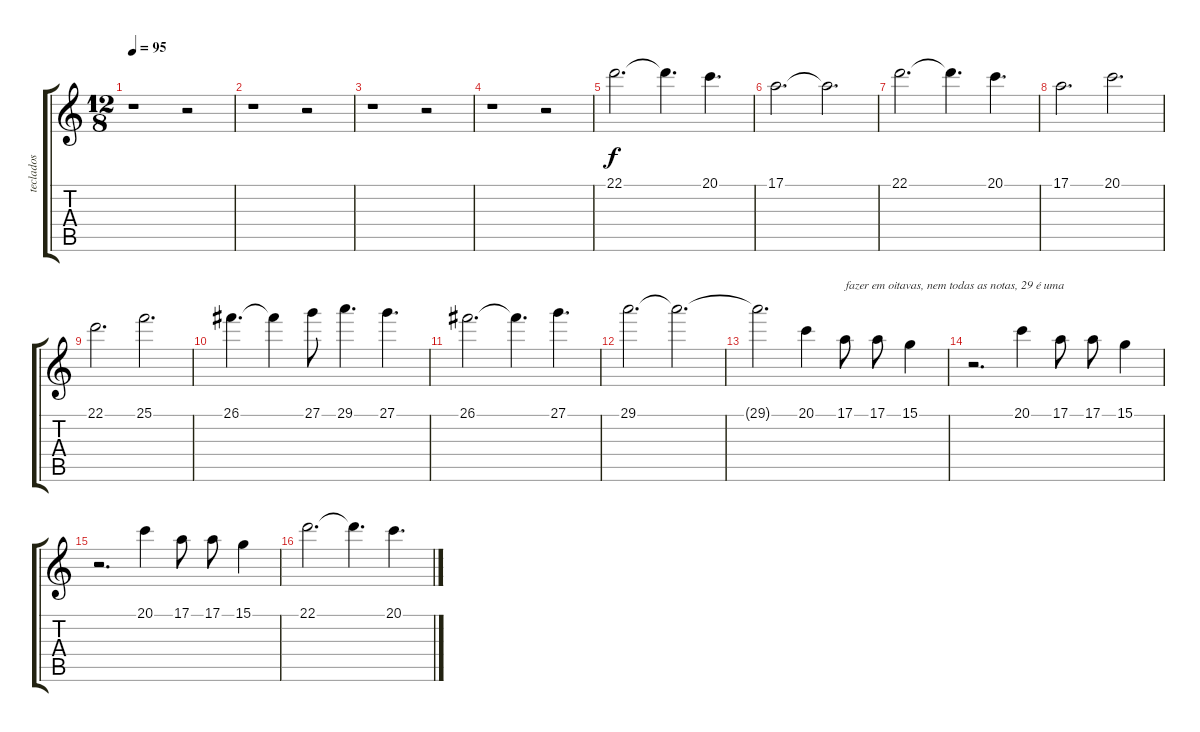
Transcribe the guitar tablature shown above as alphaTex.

\track ("teclados" "teclados") {instrument stringensemble1}
\staff {score tabs}
\tuning (E4 B3 G3 D3 A2 E2) {hide}
\ts (12 8)
\tempo 95
\clef g2
\ks c
r.1{dy f} r.2 |
r.1 r.2 |
r.1 r.2 |
r.1 r.2 |
22.1.2{d} 22.1{t}.4{d} 20.1.4{d} |
17.1.2{d} 17.1{t}.2{d} |
22.1.2{d} 22.1{t}.4{d} 20.1.4{d} |
17.1.2{d} 20.1.2{d} |
22.1.2{d} 25.1.2{d} |
26.1.4{d} 26.1{t}.4 27.1.8 29.1.4{d} 27.1.4{d} |
26.1.2{d} 26.1{t}.4{d} 27.1.4{d} |
29.1.2{d} 29.1{t}.2{d} |
29.1{t}.2{d} 20.1.4 17.1.8{txt "fazer em oitavas, nem todas as notas, 29 é uma "} 17.1.8 15.1.4 |
r.2{d} 20.1.4 17.1.8 17.1.8 15.1.4 |
r.2{d} 20.1.4 17.1.8 17.1.8 15.1.4 |
22.1.2{d} 22.1{t}.4{d} 20.1.4{d}
